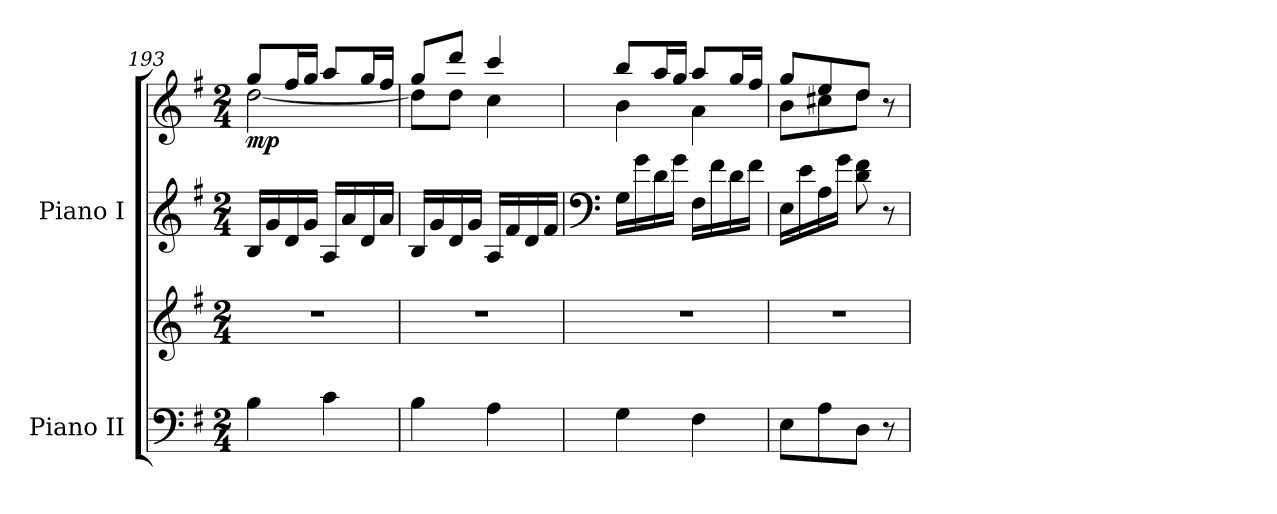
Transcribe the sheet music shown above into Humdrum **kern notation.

**kern	**kern	**kern	**kern	**dynam
*part2	*part2	*part1	*part1	*part1
*staff4	*staff3	*staff2	*staff1	*staff1/2
*I"Piano II	*	*I"Piano I	*	*
*I'Pno. II	*	*I'Pno. I	*	*
*clefF4	*clefG2	*clefG2	*clefG2	*
*k[f#]	*k[f#]	*k[f#]	*k[f#]	*
*M2/4	*M2/4	*M2/4	*M2/4	*
=193	=193	=193	=193	=193
*	*	*	*^	*
!	!	!	!	!	!LO:DY:b
4B!\	2r	16B/LL	8gg/L	[2dd\	mp
.	.	16g/	.	.	.
.	.	16d/	16ff#/L	.	.
.	.	16g/JJ	16gg/JJ	.	.
4c!\	.	16A/LL	8aa/L	.	.
.	.	16a/	.	.	.
.	.	16d/	16gg/L	.	.
.	.	16a/JJ	16ff#/JJ	.	.
=194	=194	=194	=194	=194	=194
4B!\	2r	16B/LL	8gg/L	8dd\L]	.
.	.	16g/	.	.	.
.	.	16d/	8ddd/J	8dd\J	.
.	.	16g/JJ	.	.	.
4A!\	.	16A/LL	4ccc/	4cc\	.
.	.	16f#/	.	.	.
.	.	16d/	.	.	.
.	.	16f#/JJ	.	.	.
=195	=195	=195	=195	=195	=195
*	*	*clefF4	*	*	*
4G!\	2r	16G\LL	8bb/L	4b\	.
.	.	16g\	.	.	.
.	.	16d\	16aa/L	.	.
.	.	16g\JJ	16gg/JJ	.	.
4F#!\	.	16F#\LL	8aa/L	4a\	.
.	.	16f#\	.	.	.
.	.	16d\	16gg/L	.	.
.	.	16f#\JJ	16ff#/JJ	.	.
=196	=196	=196	=196	=196	=196
8E!\L	2r	16E\LL	8gg/L	8b\L	.
.	.	16e\	.	.	.
8A!\	.	16A\	8ee/	8cc#X\	.
.	.	16g\JJ	.	.	.
8D!\J	.	8d\ 8f#\	8dd/J	8dd\J	.
8r	.	8r	8r	8ryy	.
*	*	*	*v	*v	*
=	=	=	=	=
*-	*-	*-	*-	*-
